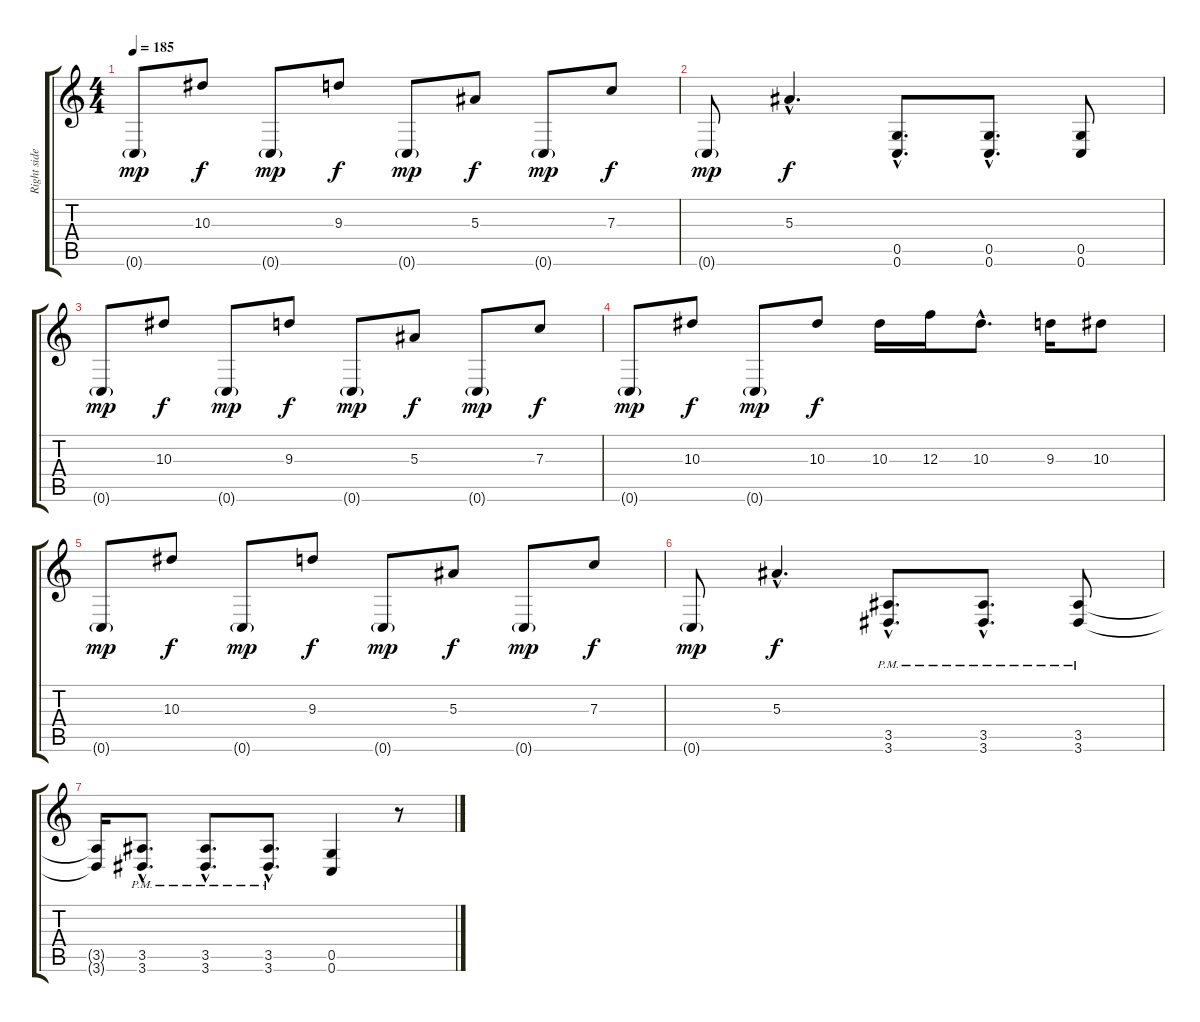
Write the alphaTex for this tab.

\track ("Right side" "Right side") {instrument distortionguitar}
\staff {score tabs}
\tuning (D4 A3 F3 C3 G2 C2) {hide}
\ts (4 4)
\tempo 185
\clef g2
\ks c
0.6{g}.8{dy mp} 10.3.8{dy f} 0.6{g}.8{dy mp} 9.3.8{dy f} 0.6{g}.8{dy mp} 5.3.8{dy f} 0.6{g}.8{dy mp} 7.3.8{dy f} |
0.6{g}.8{dy mp} 5.3{hac}.4{d dy f} (0.5{hac} 0.6{hac}).8{d} (0.5{hac} 0.6{hac}).8{d} (0.5 0.6).8 |
0.6{g}.8{dy mp} 10.3.8{dy f} 0.6{g}.8{dy mp} 9.3.8{dy f} 0.6{g}.8{dy mp} 5.3.8{dy f} 0.6{g}.8{dy mp} 7.3.8{dy f} |
0.6{g}.8{dy mp} 10.3.8{dy f} 0.6{g}.8{dy mp} 10.3.8{dy f} 10.3.16 12.3.16 10.3{hac}.8{d} 9.3.16 10.3.8 |
0.6{g}.8{dy mp} 10.3.8{dy f} 0.6{g}.8{dy mp} 9.3.8{dy f} 0.6{g}.8{dy mp} 5.3.8{dy f} 0.6{g}.8{dy mp} 7.3.8{dy f} |
0.6{g}.8{dy mp} 5.3{hac}.4{d dy f} (3.5{hac pm} 3.6{hac pm}).8{d} (3.5{hac pm} 3.6{hac pm}).8{d} (3.5{pm} 3.6{pm}).8 |
(3.5{t} 3.6{t}).16 (3.5{hac pm} 3.6{hac pm}).8{d} (3.5{hac pm} 3.6{hac pm}).8{d} (3.5{hac pm} 3.6{hac pm}).8{d} (0.5 0.6).4 r.8
